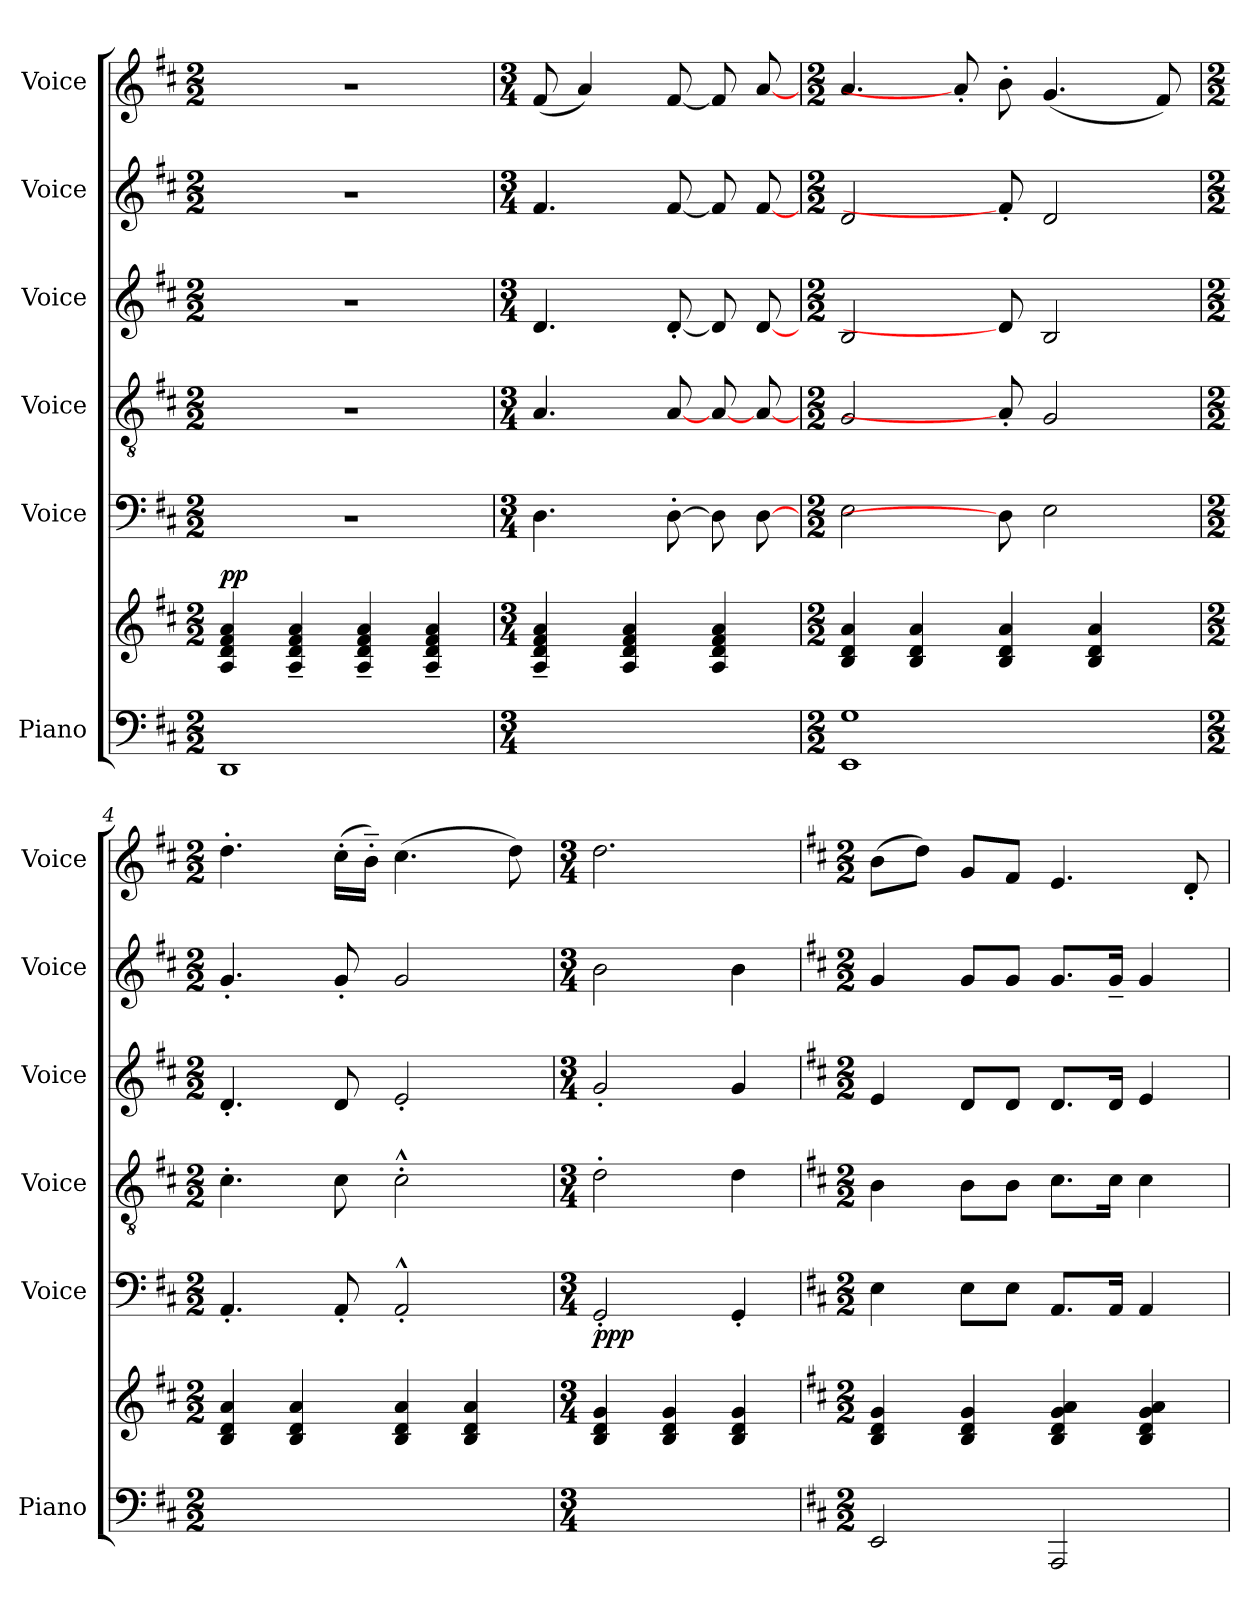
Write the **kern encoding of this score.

**kern	**kern	**dynam	**kern	**dynam	**kern	**kern	**kern	**kern
*part6	*part6	*part6	*part5	*part5	*part4	*part3	*part2	*part1
*staff7	*staff6	*staff6/7	*staff5	*staff5	*staff4	*staff3	*staff2	*staff1
*I"Piano	*	*	*I"Voice	*	*I"Voice	*I"Voice	*I"Voice	*I"Voice
*I'Piano	*	*	*I'Voice	*	*I'Voice	*I'Voice	*I'Voice	*I'Voice
*clefF4	*clefG2	*	*clefF4	*	*clefGv2	*clefG2	*clefG2	*clefG2
*k[f#c#]	*k[f#c#]	*	*k[f#c#]	*	*k[f#c#]	*k[f#c#]	*k[f#c#]	*k[f#c#]
*M2/2	*M2/2	*	*M2/2	*	*M2/2	*M2/2	*M2/2	*M2/2
=1	=1	=1	=1	=1	=1	=1	=1	=1
!	!	!LO:DY:a	!	!	!	!	!	!
1DD	4A/ 4d/ 4f#/ 4a/	pp	1rE	.	1rc	1rcc	1rcc	1rcc
.	4A/~< 4d/~< 4f#/~< 4a/~<	.	.	.	.	.	.	.
.	4A/~< 4d/~< 4f#/~< 4a/~<	.	.	.	.	.	.	.
.	4A/~< 4d/~< 4f#/~< 4a/~<	.	.	.	.	.	.	.
=2	=2	=2	=2	=2	=2	=2	=2	=2
*M3/4	*M3/4	*	*M3/4	*	*M3/4	*M3/4	*M3/4	*M3/4
2.ryy	4A/~< 4d/~< 4f#/~< 4a/~<	.	4.D\	.	4.A/	4.d/	4.f#/	(<8f#/
.	.	.	.	.	.	.	.	4a/)
.	4A/ 4d/ 4f#/ 4a/	.	.	.	.	.	.	.
.	.	.	[>8D'<\	.	[<8A/	[<8d'</	[<8f#/	[<8f#/
.	4A/ 4d/ 4f#/ 4a/	.	8D\]	.	[8A/	8d/]	8f#/]	8f#/]
.	.	.	[8D\	.	[8A/	[8d/	[8f#/	[8a/
!!LO:LB:g=z
=3	=3	=3	=3	=3	=3	=3	=3	=3
*M2/2	*M2/2	*	*M2/2	*	*M2/2	*M2/2	*M2/2	*M2/2
*^	*	*	*	*	*	*	*	*
1G	1EE	4B/ 4d/ 4a/	.	2E\	.	2G/	2B/	2d/	4.a/
.	.	4B/ 4d/ 4a/	.	.	.	.	.	.	.
.	.	.	.	.	.	.	.	.	8a'</]
.	.	4B/ 4d/ 4a/	.	8D\]	.	8A'</]	8d/]	8f#'</]	8b'<\
.	.	.	.	2E\	.	2G/	2B/	2d/	(<4.g/
.	.	4B/ 4d/ 4a/	.	.	.	.	.	.	.
8ryy	8ryy	8ryy	.	.	.	.	.	.	8f#/)
*v	*v	*	*	*	*	*	*	*	*
=4	=4	=4	=4	=4	=4	=4	=4	=4
*M2/2	*M2/2	*	*M2/2	*	*M2/2	*M2/2	*M2/2	*M2/2
1ryy	4B/ 4d/ 4a/	.	4.AA'<'</	.	4.c#'<'<\	4.d'<'</	4.g'</	4.dd'<\
.	4B/ 4d/ 4a/	.	.	.	.	.	.	.
.	.	.	8AA'</	.	8c#\	8d/	8g'</	(>16cc#'<\LL
.	.	.	.	.	.	.	.	16b~<'<\JJ)
.	4B/ 4d/ 4a/	.	2AA^^>'</	.	2c#^^>'<\	2e'</	2g/	(>4.cc#\
.	4B/ 4d/ 4a/	.	.	.	.	.	.	.
.	.	.	.	.	.	.	.	8dd\)
=5	=5	=5	=5	=5	=5	=5	=5	=5
*M3/4	*M3/4	*	*M3/4	*	*M3/4	*M3/4	*M3/4	*M3/4
!	!	!	!	!LO:DY:b	!	!	!	!
2.ryy	4B/ 4d/ 4g/	.	2GG'</	ppp	2d'<\	2g'</	2b\	2.dd\
.	4B/ 4d/ 4g/	.	.	.	.	.	.	.
.	4B/ 4d/ 4g/	.	4GG'</	.	4d\	4g/	4b\	.
!!LO:PB:g=z
=6	=6	=6	=6	=6	=6	=6	=6	=6
*k[f#c#]	*k[f#c#]	*	*k[f#c#]	*	*k[f#c#]	*k[f#c#]	*k[f#c#]	*k[f#c#]
*M2/2	*M2/2	*	*M2/2	*	*M2/2	*M2/2	*M2/2	*M2/2
2EE/	4B/ 4d/ 4g/	.	4E\	.	4B\	4e/	4g/	(>8b\L
.	.	.	.	.	.	.	.	8dd\J)
.	4B/ 4d/ 4g/	.	8E\L	.	8B\L	8d/L	8g/L	8g/L
.	.	.	8E\J	.	8B\J	8d/J	8g/J	8f#/J
2AAA/	4B/ 4d/ 4g/ 4a/	.	8.AA/L	.	8.c#\L	8.d/L	8.g/L	4.e/
.	.	.	16AA/Jk	.	16c#\Jk	16d/Jk	16g~>/Jk	.
.	4B/ 4d/ 4g/ 4a/	.	4AA/	.	4c#\	4e/	4g/	.
.	.	.	.	.	.	.	.	8d'</
=	=	=	=	=	=	=	=	=
*-	*-	*-	*-	*-	*-	*-	*-	*-
